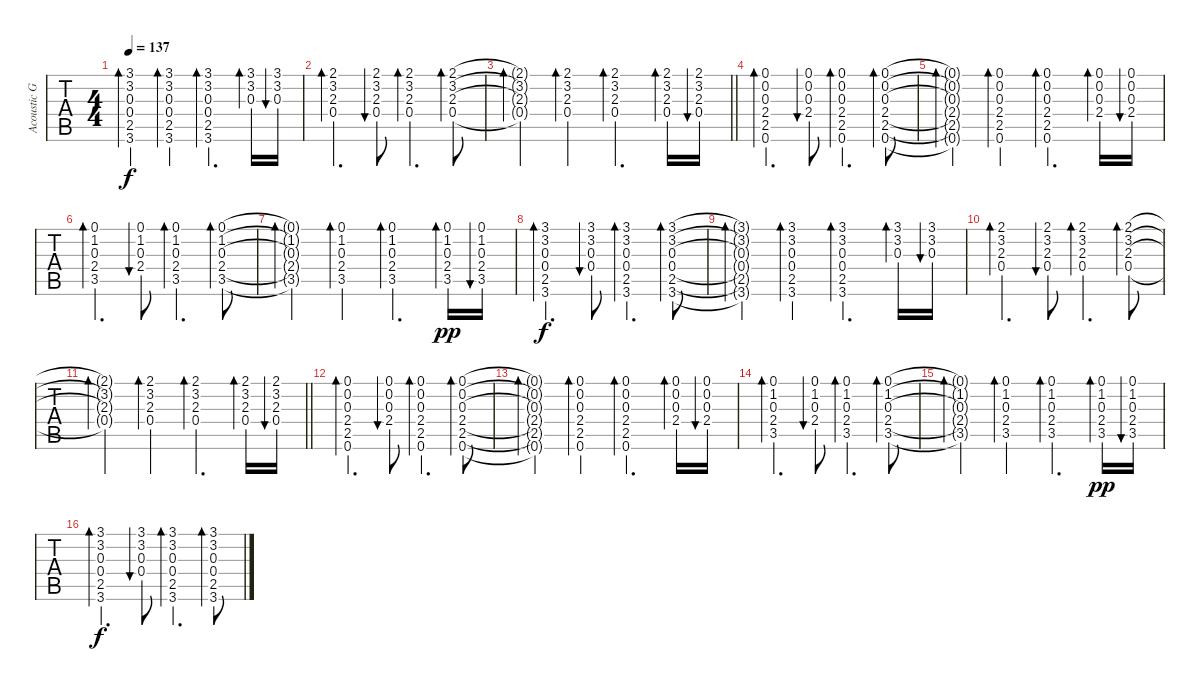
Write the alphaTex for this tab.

\track ("Acoustic Guitar II" "Acoustic G") {instrument acousticguitarsteel}
\staff {tabs}
\tuning (Eb4 Bb3 Gb3 Db3 Ab2 Eb2) {hide}
\ts (4 4)
\tempo 137
\clef g2
\ks ebminor
(3.1{t} 3.2{t} 0.3{t} 0.4{t} 2.5{t} 3.6{t}).4{bd 30 dy f} (3.1 3.2 0.3 0.4 2.5 3.6).4{bd 60} (3.1 3.2 0.3 0.4 2.5 3.6).4{d bd 60} (3.1 3.2 0.3).16{bd 30} (3.1 3.2 0.3).16{bu 30} |
(2.1 3.2 2.3 0.4).4{d bd 30} (2.1 3.2 2.3 0.4).8{bu 60} (2.1 3.2 2.3 0.4).4{d bd 60} (2.1 3.2 2.3 0.4).8{bd 60} |
\barLineRight lightlight
(2.1{t} 3.2{t} 2.3{t} 0.4{t}).4{bd 30} (2.1 3.2 2.3 0.4).4{bd 60} (2.1 3.2 2.3 0.4).4{d bd 60} (2.1 3.2 2.3 0.4).16{bd 30} (2.1 3.2 2.3 0.4).16{bu 30} |
(0.1 0.2 0.3 2.4 2.5 0.6).4{d bd 30} (0.1 0.2 0.3 2.4).8{bu 60} (0.1 0.2 0.3 2.4 2.5 0.6).4{d bd 60} (0.1 0.2 0.3 2.4 2.5 0.6).8{bd 60} |
(0.1{t} 0.2{t} 0.3{t} 2.4{t} 2.5{t} 0.6{t}).4{bd 30} (0.1 0.2 0.3 2.4 2.5 0.6).4{bd 60} (0.1 0.2 0.3 2.4 2.5 0.6).4{d bd 60} (0.1 0.2 0.3 2.4).16{bd 30} (0.1 0.2 0.3 2.4).16{bu 30} |
(0.1 1.2 0.3 2.4 3.5).4{d bd 30} (0.1 1.2 0.3 2.4).8{bu 60} (0.1 1.2 0.3 2.4 3.5).4{d bd 60} (0.1 1.2 0.3 2.4 3.5).8{bd 60} |
(0.1{t} 1.2{t} 0.3{t} 2.4{t} 3.5{t}).4{bd 30} (0.1 1.2 0.3 2.4 3.5).4{bd 60} (0.1 1.2 0.3 2.4 3.5).4{d bd 60} (0.1 1.2 0.3 2.4 3.5).16{bd 30 dy pp} (0.1 1.2 0.3 2.4 3.5).16{bu 30} |
(3.1 3.2 0.3 0.4 2.5 3.6).4{d bd 30 dy f} (3.1 3.2 0.3 0.4).8{bu 60} (3.1 3.2 0.3 0.4 2.5 3.6).4{d bd 60} (3.1 3.2 0.3 0.4 2.5 3.6).8{bd 60} |
(3.1{t} 3.2{t} 0.3{t} 0.4{t} 2.5{t} 3.6{t}).4{bd 30} (3.1 3.2 0.3 0.4 2.5 3.6).4{bd 60} (3.1 3.2 0.3 0.4 2.5 3.6).4{d bd 60} (3.1 3.2 0.3).16{bd 30} (3.1 3.2 0.3).16{bu 30} |
(2.1 3.2 2.3 0.4).4{d bd 30} (2.1 3.2 2.3 0.4).8{bu 60} (2.1 3.2 2.3 0.4).4{d bd 60} (2.1 3.2 2.3 0.4).8{bd 60} |
\barLineRight lightlight
(2.1{t} 3.2{t} 2.3{t} 0.4{t}).4{bd 30} (2.1 3.2 2.3 0.4).4{bd 60} (2.1 3.2 2.3 0.4).4{d bd 60} (2.1 3.2 2.3 0.4).16{bd 30} (2.1 3.2 2.3 0.4).16{bu 30} |
(0.1 0.2 0.3 2.4 2.5 0.6).4{d bd 30 volume 5} (0.1 0.2 0.3 2.4).8{bu 60} (0.1 0.2 0.3 2.4 2.5 0.6).4{d bd 60} (0.1 0.2 0.3 2.4 2.5 0.6).8{bd 60} |
(0.1{t} 0.2{t} 0.3{t} 2.4{t} 2.5{t} 0.6{t}).4{bd 30} (0.1 0.2 0.3 2.4 2.5 0.6).4{bd 60} (0.1 0.2 0.3 2.4 2.5 0.6).4{d bd 60} (0.1 0.2 0.3 2.4).16{bd 30} (0.1 0.2 0.3 2.4).16{bu 30} |
(0.1 1.2 0.3 2.4 3.5).4{d bd 30} (0.1 1.2 0.3 2.4).8{bu 60} (0.1 1.2 0.3 2.4 3.5).4{d bd 60} (0.1 1.2 0.3 2.4 3.5).8{bd 60} |
(0.1{t} 1.2{t} 0.3{t} 2.4{t} 3.5{t}).4{bd 30} (0.1 1.2 0.3 2.4 3.5).4{bd 60} (0.1 1.2 0.3 2.4 3.5).4{d bd 60} (0.1 1.2 0.3 2.4 3.5).16{bd 30 dy pp} (0.1 1.2 0.3 2.4 3.5).16{bu 30} |
(3.1 3.2 0.3 0.4 2.5 3.6).4{d bd 30 dy f volume 3} (3.1 3.2 0.3 0.4).8{bu 60} (3.1 3.2 0.3 0.4 2.5 3.6).4{d bd 60} (3.1 3.2 0.3 0.4 2.5 3.6).8{bd 60}
